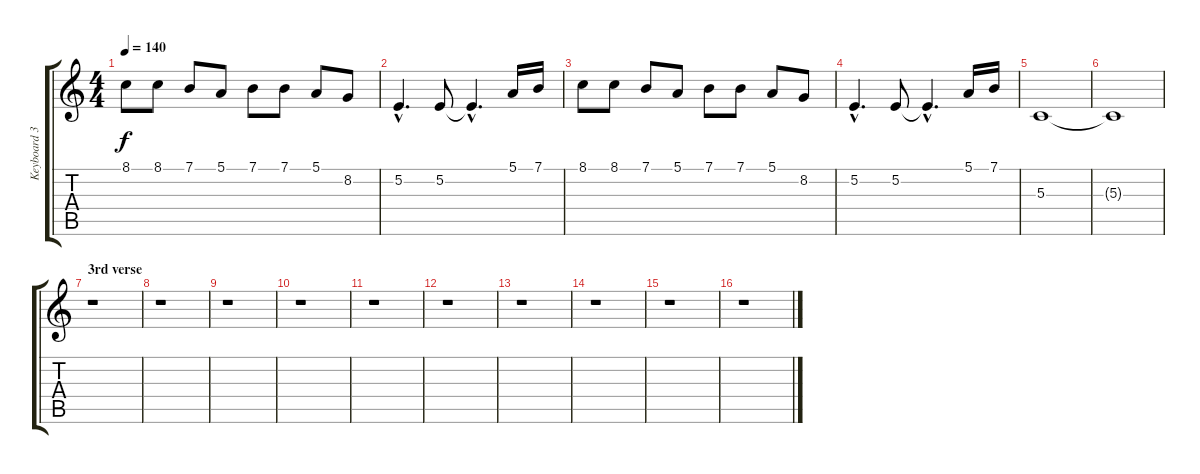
\track ("Keyboard 3" "Keyboard 3") {instrument tremolostrings}
\staff {score tabs}
\tuning (E4 B3 G3 D3 A2 E2) {hide}
\ts (4 4)
\tempo 140
\clef g2
\ks c
8.1.8{dy f} 8.1.8 7.1.8 5.1.8 7.1.8 7.1.8 5.1.8 8.2.8 |
5.2{hac}.4{d} 5.2.8 5.2{hac t}.4{d} 5.1.16 7.1.16 |
8.1.8 8.1.8 7.1.8 5.1.8 7.1.8 7.1.8 5.1.8 8.2.8 |
5.2{hac}.4{d} 5.2.8 5.2{hac t}.4{d} 5.1.16 7.1.16 |
5.3.1 |
5.3{t}.1 |
\section ("" "3rd verse")
r.1 |
r.1 |
r.1 |
r.1 |
r.1 |
r.1 |
r.1 |
r.1 |
r.1 |
r.1
